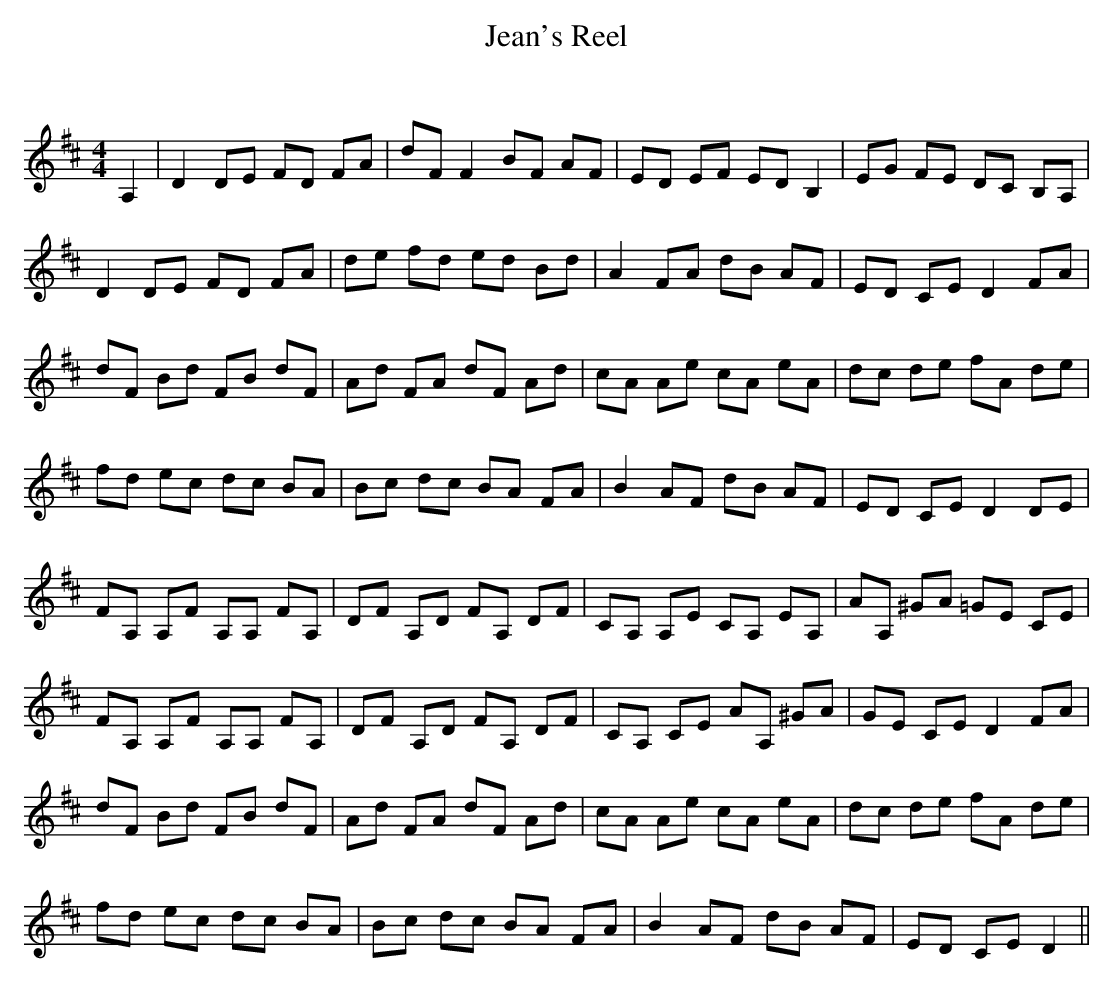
X:1
T: Jean's Reel
C:
Q: 232
K:D
M:4/4
L:1/8
A,2|D2 DE FD FA|dF F2 BF AF|ED EF ED B,2|EG FE DC B,A,|
D2 DE FD FA|de fd ed Bd|A2 FA dB AF|ED CE D2 FA|
dF Bd FB dF|Ad FA dF Ad|cA Ae cA eA|dc de fA de|
fd ec dc BA|Bc dc BA FA|B2 AF dB AF|ED CE D2 DE|
FA, A,F A,A, FA,|DF A,D FA, DF|CA, A,E CA, EA,|AA, ^GA =GE CE|
FA, A,F A,A, FA,|DF A,D FA, DF|CA, CE AA, ^GA|GE CE D2 FA|
dF Bd FB dF|Ad FA dF Ad|cA Ae cA eA|dc de fA de|
fd ec dc BA|Bc dc BA FA|B2 AF dB AF|ED CE D2||
